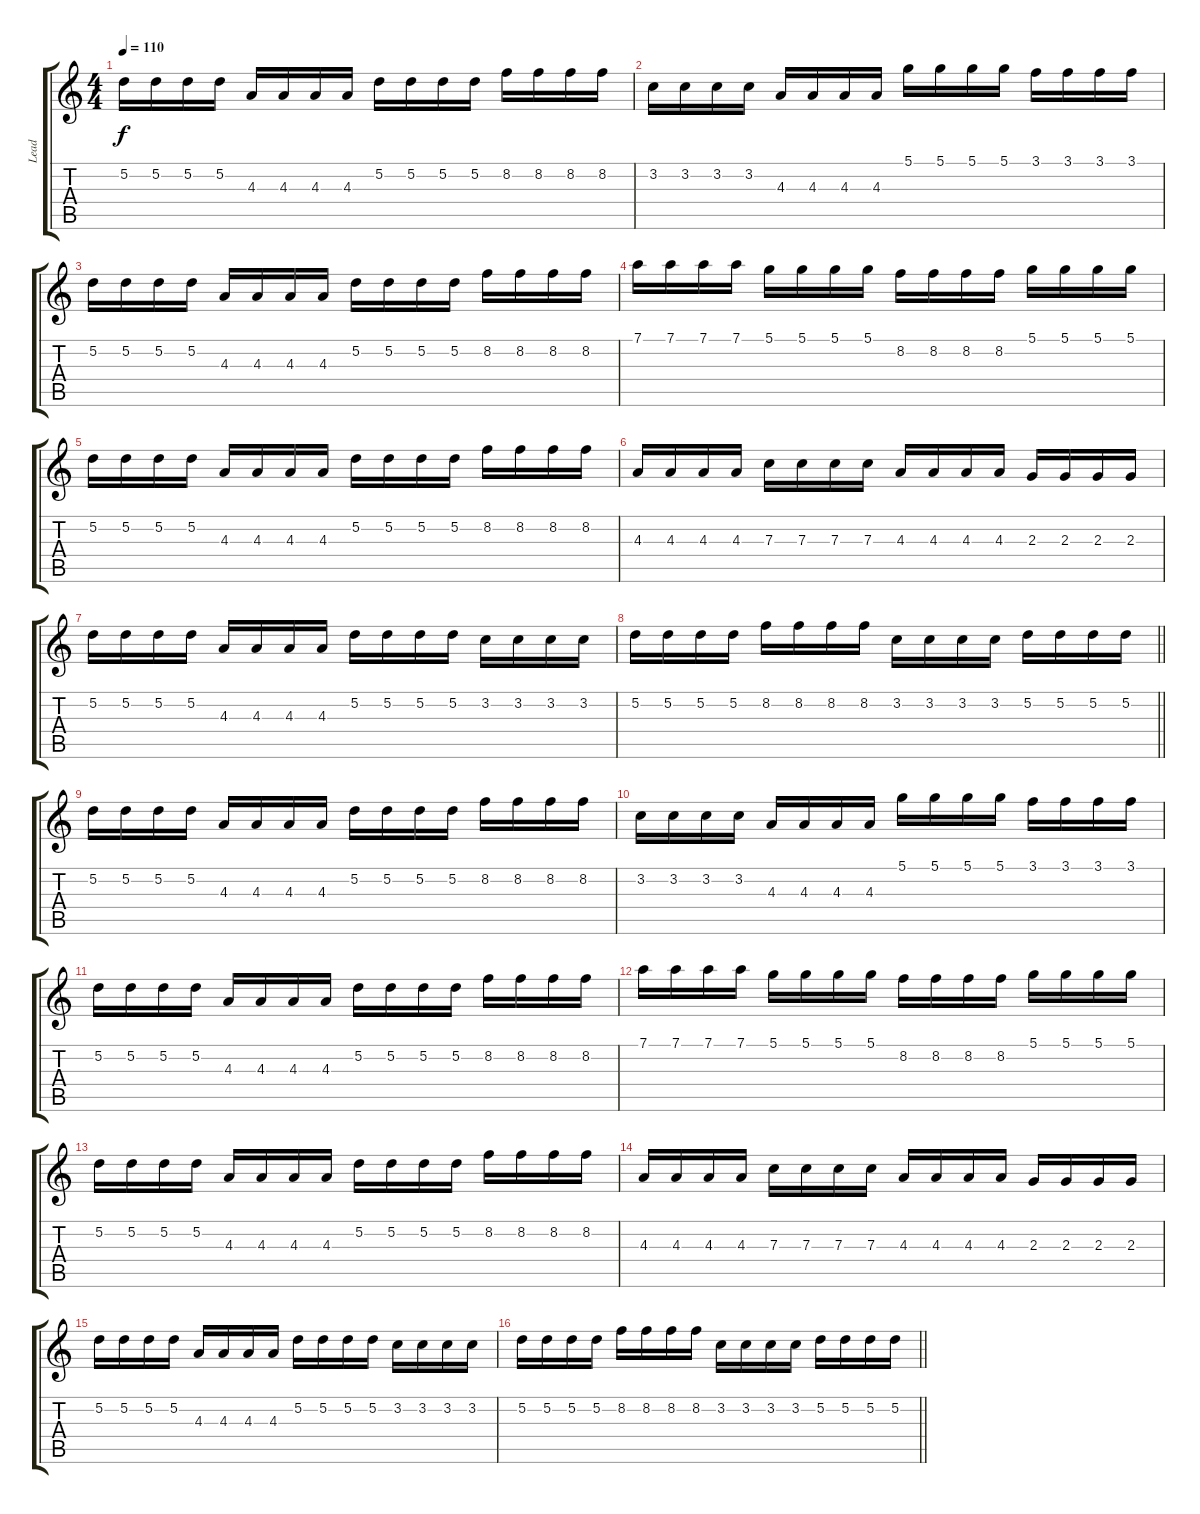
\track ("Lead" "Lead") {instrument distortionguitar}
\staff {score tabs}
\tuning (D4 A3 F3 C3 G2 D2) {hide}
\ts (4 4)
\section ("" "")
\tempo 110
\clef g2
\ks c
5.2.16{dy f} 5.2.16 5.2.16 5.2.16 4.3.16 4.3.16 4.3.16 4.3.16 5.2.16 5.2.16 5.2.16 5.2.16 8.2.16 8.2.16 8.2.16 8.2.16 |
3.2.16 3.2.16 3.2.16 3.2.16 4.3.16 4.3.16 4.3.16 4.3.16 5.1.16 5.1.16 5.1.16 5.1.16 3.1.16 3.1.16 3.1.16 3.1.16 |
5.2.16 5.2.16 5.2.16 5.2.16 4.3.16 4.3.16 4.3.16 4.3.16 5.2.16 5.2.16 5.2.16 5.2.16 8.2.16 8.2.16 8.2.16 8.2.16 |
7.1.16 7.1.16 7.1.16 7.1.16 5.1.16 5.1.16 5.1.16 5.1.16 8.2.16 8.2.16 8.2.16 8.2.16 5.1.16 5.1.16 5.1.16 5.1.16 |
5.2.16 5.2.16 5.2.16 5.2.16 4.3.16 4.3.16 4.3.16 4.3.16 5.2.16 5.2.16 5.2.16 5.2.16 8.2.16 8.2.16 8.2.16 8.2.16 |
4.3.16 4.3.16 4.3.16 4.3.16 7.3.16 7.3.16 7.3.16 7.3.16 4.3.16 4.3.16 4.3.16 4.3.16 2.3.16 2.3.16 2.3.16 2.3.16 |
5.2.16 5.2.16 5.2.16 5.2.16 4.3.16 4.3.16 4.3.16 4.3.16 5.2.16 5.2.16 5.2.16 5.2.16 3.2.16 3.2.16 3.2.16 3.2.16 |
\barLineRight lightlight
5.2.16 5.2.16 5.2.16 5.2.16 8.2.16 8.2.16 8.2.16 8.2.16 3.2.16 3.2.16 3.2.16 3.2.16 5.2.16 5.2.16 5.2.16 5.2.16 |
5.2.16 5.2.16 5.2.16 5.2.16 4.3.16 4.3.16 4.3.16 4.3.16 5.2.16 5.2.16 5.2.16 5.2.16 8.2.16 8.2.16 8.2.16 8.2.16 |
3.2.16 3.2.16 3.2.16 3.2.16 4.3.16 4.3.16 4.3.16 4.3.16 5.1.16 5.1.16 5.1.16 5.1.16 3.1.16 3.1.16 3.1.16 3.1.16 |
5.2.16 5.2.16 5.2.16 5.2.16 4.3.16 4.3.16 4.3.16 4.3.16 5.2.16 5.2.16 5.2.16 5.2.16 8.2.16 8.2.16 8.2.16 8.2.16 |
7.1.16 7.1.16 7.1.16 7.1.16 5.1.16 5.1.16 5.1.16 5.1.16 8.2.16 8.2.16 8.2.16 8.2.16 5.1.16 5.1.16 5.1.16 5.1.16 |
5.2.16 5.2.16 5.2.16 5.2.16 4.3.16 4.3.16 4.3.16 4.3.16 5.2.16 5.2.16 5.2.16 5.2.16 8.2.16 8.2.16 8.2.16 8.2.16 |
4.3.16 4.3.16 4.3.16 4.3.16 7.3.16 7.3.16 7.3.16 7.3.16 4.3.16 4.3.16 4.3.16 4.3.16 2.3.16 2.3.16 2.3.16 2.3.16 |
5.2.16 5.2.16 5.2.16 5.2.16 4.3.16 4.3.16 4.3.16 4.3.16 5.2.16 5.2.16 5.2.16 5.2.16 3.2.16 3.2.16 3.2.16 3.2.16 |
\barLineRight lightlight
5.2.16 5.2.16 5.2.16 5.2.16 8.2.16 8.2.16 8.2.16 8.2.16 3.2.16 3.2.16 3.2.16 3.2.16 5.2.16 5.2.16 5.2.16 5.2.16
